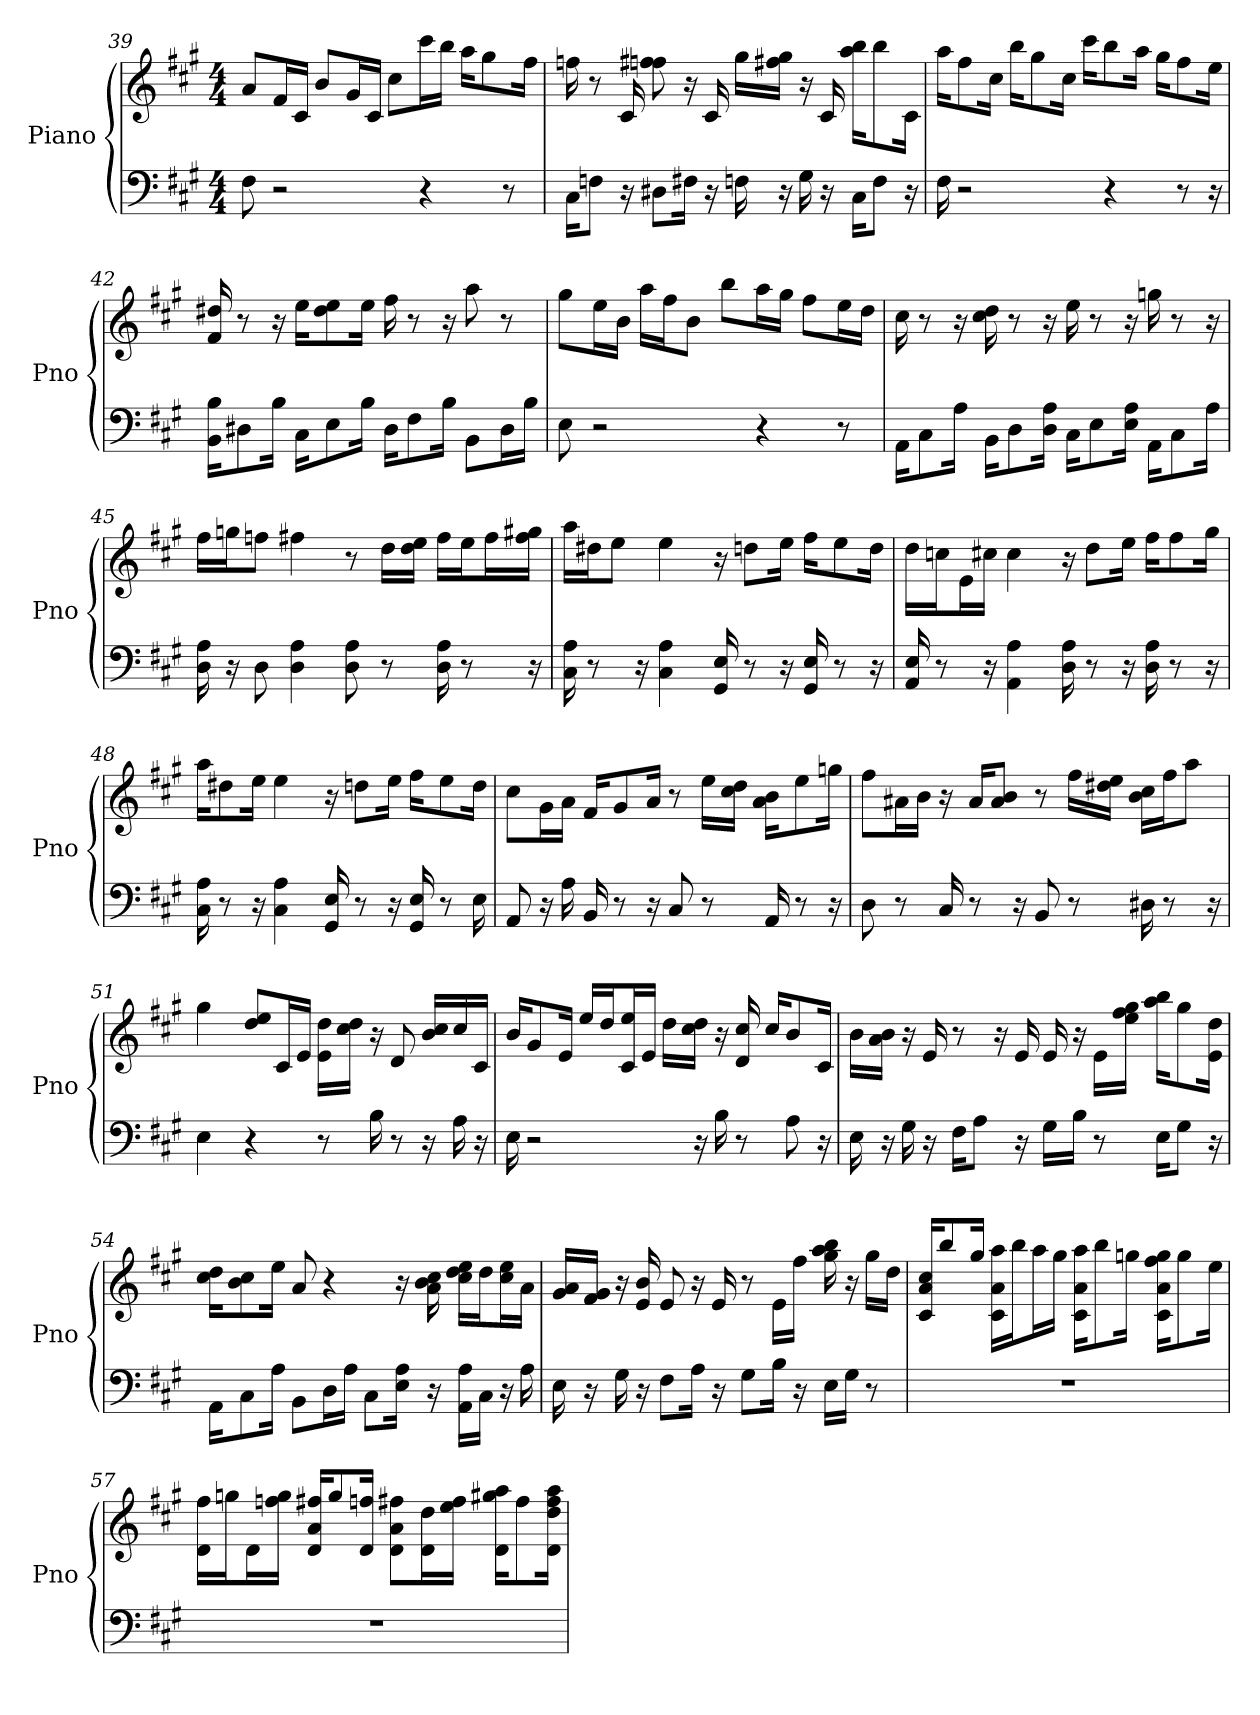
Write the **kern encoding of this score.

**kern	**kern
*part1	*part1
*staff2	*staff1
*I"Piano	*
*I'Pno	*
*clefF4	*clefG2
*k[f#c#g#]	*k[f#c#g#]
*A:	*A:
*M4/4	*M4/4
=39	=39
8F#	8a/L
2r	16f#/L
.	16c#/JJ
.	8b/L
.	16g#/L
.	16c#/JJ
.	8cc#\L
4r	16ccc#\L
.	16bb\JJ
.	16aa\KL
.	8gg#\
8r	.
.	16ff#\Jk
=40	=40
16C#\KL	16ff
8F\J	8r
16r	16c#
8D#\L	8ff# 8ff
16F#\Jk	16r
16r	16c#
16F	16gg#\LL
16r	16ff#\ 16gg#\JJ
16G#	16r
16r	16c#
16C#\KL	16bb\ 16aa\KL
8F\J	8bb\
16r	16c#\Jk
=41	=41
16F#	16aa\KL
2r	8ff#\
.	16cc#\Jk
.	16bb\KL
.	8gg#\
.	16cc#\Jk
.	16ccc#\KL
4r	8bb\
.	16aa\Jk
.	16gg#\KL
8r	8ff#\
16r	16ee\Jk
=42	=42
16B\ 16BB\KL	16f# 16dd#
8D#\	8r
16B\Jk	16r
16C#\KL	16ee\KL
8E\	8dd#\ 8ee\
16B\Jk	16ee\Jk
16D#\KL	16ff#
8F#\	8r
16B\Jk	16r
8BB\L	8aa
16D#\L	8r
16B\JJ	.
=43	=43
8E	8gg#\L
2r	16ee\L
.	16b\JJ
.	16aa\LL
.	16ff#\J
.	8b\J
.	8bb\L
4r	16aa\L
.	16gg#\JJ
.	8ff#\L
8r	16ee\L
.	16dd\JJ
=44	=44
16AA\KL	16cc#
8C#\	8r
16A\Jk	16r
16BB\KL	16dd 16cc#
8D\	8r
16D\ 16A\Jk	16r
16C#\KL	16ee
8E\	8r
16E\ 16A\Jk	16r
16AA\KL	16gg
8C#\	8r
16A\Jk	16r
=45	=45
16A 16D	16ff#\LL
16r	16gg\J
8D	8ff\J
4D 4A	4ff#
8D 8A	8r
8r	16dd\LL
.	16dd\ 16ee\JJ
16D 16A	16ff#\LL
8r	16ee\J
.	16ff#\L
16r	16gg#\ 16ff#\JJ
=46	=46
16A 16C#	16aa\LL
8r	16dd#\J
.	8ee\J
16r	.
4A 4C#	4ee
16E 16GG#	16r
8r	8dd\L
16r	16ee\Jk
16E 16GG#	16ff#\KL
8r	8ee\
16r	16dd\Jk
=47	=47
16AA 16E	16dd\LL
8r	16cc\J
.	16e\L
16r	16cc#\JJ
4AA 4A	4cc#
16A 16D	16r
8r	8dd\L
16r	16ee\Jk
16D 16A	16ff#\KL
8r	8ff#\
16r	16gg#\Jk
=48	=48
16C# 16A	16aa\KL
8r	8dd#\
16r	16ee\Jk
4C# 4A	4ee
16E 16GG#	16r
8r	8dd\L
16r	16ee\Jk
16E 16GG#	16ff#\KL
8r	8ee\
16E	16dd\Jk
=49	=49
8AA	8cc#\L
16r	16g#\L
16A	16a\JJ
16BB	16f#/KL
8r	8g#/
16r	16a/Jk
8C#	8r
8r	16ee\LL
.	16dd\ 16cc#\JJ
16AA	16b\ 16a\KL
8r	8ee\
16r	16gg\Jk
=50	=50
8D	8ff#\L
8r	16a#\L
.	16b\JJ
16C#	16r
8r	16a#/KL
.	8a#/ 8b/J
16r	.
8BB	8r
8r	16ff#\LL
.	16ee\ 16dd#\JJ
16D#	16cc#\ 16b\LL
8r	16ff#\J
.	8aa\J
16r	.
=51	=51
4E	4gg#
4r	8ee/ 8dd/L
.	16c#/L
.	16e/JJ
8r	16dd\ 16e\LL
.	16cc#\ 16dd\JJ
16B	16r
8r	8d
16r	16b/ 16cc#/LL
16A	16cc#/
16r	16c#/JJ
=52	=52
16E	16b/KL
2r	8g#/
.	16e/Jk
.	16ee/LL
.	16dd/J
.	16c#/ 16ee/L
.	16e/JJ
.	16dd\LL
16r	16cc#\ 16dd\JJ
16B	16r
8r	16d 16cc#
.	16cc#/KL
8A	8b/
16r	16c#/Jk
=53	=53
16E	16b\LL
16r	16a\ 16b\JJ
16G#	16r
16r	16e
16F#\KL	8r
8A\J	.
.	16r
16r	16e
16G#\LL	16e
16B\JJ	16r
8r	16e\LL
.	16ee\ 16ff#\ 16gg#\JJ
16E\KL	16aa\ 16bb\KL
8G#\J	8gg#\
16r	16e\ 16dd\Jk
=54	=54
16AA\KL	16cc#\ 16dd\KL
8C#\	8b\ 8cc#\
16A\Jk	16ee\Jk
8BB\L	8a
16D\L	4r
16A\JJ	.
8C#\L	.
16E\ 16A\Jk	16r
16r	16a 16b 16cc#
16A\ 16AA\LL	16dd\ 16ee\ 16cc#\LL
16C#\JJ	16dd\J
16r	16cc#\ 16ee\L
16A	16a\JJ
=55	=55
16E	16g#/ 16a/LL
16r	16f#/ 16g#/JJ
16G#	16r
16r	16e 16b
8F#\L	8e
16A\Jk	16r
16r	16e
8G#\L	8r
16B\Jk	16e\LL
16r	16ff#\JJ
16E\LL	16gg# 16aa 16bb
16G#\JJ	16r
8r	16gg#\LL
.	16dd\JJ
=56	=56
1r	16c#/ 16cc#/ 16a/KL
.	8bb/
.	16gg#/Jk
.	16aa\ 16c#\ 16a\LL
.	16bb\J
.	16aa\L
.	16gg#\JJ
.	16aa\ 16a\ 16c#\KL
.	8bb\
.	16gg\Jk
.	16a\ 16ff#\ 16c#\ 16gg\KL
.	8gg\
.	16ee\Jk
=57	=57
1r	16d\ 16ff#\LL
.	16gg\J
.	16d\L
.	16ff\ 16gg\JJ
.	16ff#/ 16a/ 16d/KL
.	8gg/
.	16ff/ 16d/Jk
.	8a\ 8ff#\ 8d\L
.	16d\ 16dd\L
.	16ee\ 16ff#\JJ
.	16gg#\ 16d\ 16aa\KL
.	8ff#\
.	16aa\ 16d\ 16ff#\ 16dd\Jk
=	=
*-	*-
